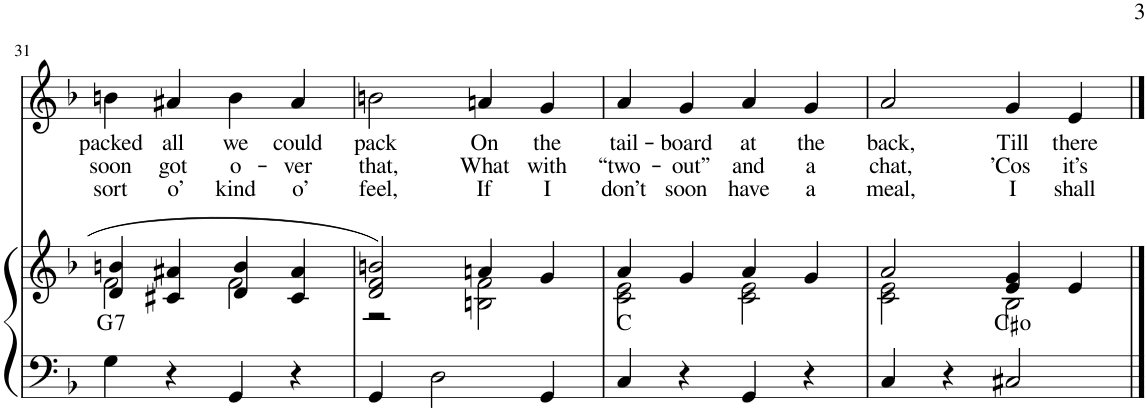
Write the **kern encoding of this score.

**kern	**kern	**harte	**kern	**text	**text	**text
*part2	*part2	*part2	*part1	*part1	*part1	*part1
*staff3	*staff2	*	*staff1	*staff1	*staff1	*staff1
*I"Piano	*	*	*I"Voice	*	*	*
*I'Pno	*	*	*	*	*	*
!!LO:PB:g=z
*clefF4	*clefG2	*	*clefG2	*	*	*
*k[b-]	*k[b-]	*	*k[b-]	*	*	*
*M2/2	*M2/2	*	*M2/2	*	*	*
*met(c|)	*met(c|)	*	*met(c|)	*	*	*
=31	=31	=31	=31	=31	=31	=31
*	*^	*	*	*	*	*
!	!	!	!LO:H:kt=7	!	!LO:LY:b	!LO:LY:b	!LO:LY:b
4G\	4d/ 4bn/	2f\	G:7	4bn\	packed	soon	sort
!	!	!	!	!	!LO:LY:b	!LO:LY:b	!LO:LY:b
4r	4c#X/ 4a#X/	.	.	4a#X/	all	got	o’
!	!	!	!	!	!LO:LY:b	!LO:LY:b	!LO:LY:b
4GG/	4d/ 4b/	2f\	.	4b\	we	o-	kind
!	!	!	!	!	!LO:LY:b	!LO:LY:b	!LO:LY:b
4r	4c#/ 4a#/	.	.	4a#/	could	-ver	o’
=32	=32	=32	=32	=32	=32	=32	=32
!	!	!	!	!	!LO:LY:b	!LO:LY:b	!LO:LY:b
4GG/	2d/ 2f/ 2bn/	2r	.	2bn\	pack	that,	feel,
2D\	.	.	.	.	.	.	.
!	!	!	!	!	!LO:LY:b	!LO:LY:b	!LO:LY:b
.	4an/	2Bn\ 2f\	.	4an/	On	What	If
!	!	!	!	!	!LO:LY:b	!LO:LY:b	!LO:LY:b
4GG/	4g/	.	.	4g/	the	with	I
=33	=33	=33	=33	=33	=33	=33	=33
!	!	!	!	!	!LO:LY:b	!LO:LY:b	!LO:LY:b
4C/	4a/	2c\ 2e\	C:maj	4a/	tail-	“two-	don’t
!	!	!	!	!	!LO:LY:b	!LO:LY:b	!LO:LY:b
4r	4g/	.	.	4g/	-board	-out”	soon
!	!	!	!	!	!LO:LY:b	!LO:LY:b	!LO:LY:b
4GG/	4a/	2c\ 2e\	.	4a/	at	and	have
!	!	!	!	!	!LO:LY:b	!LO:LY:b	!LO:LY:b
4r	4g/	.	.	4g/	the	a	a
=34	=34	=34	=34	=34	=34	=34	=34
!	!	!	!	!	!LO:LY:b	!LO:LY:b	!LO:LY:b
4C/	2a/	2c\ 2e\	.	2a/	back,	chat,	meal,
4r	.	.	.	.	.	.	.
!	!	!	!	!	!LO:LY:b	!LO:LY:b	!LO:LY:b
2C#X/	4e/ 4g/	2B-\	C#:dim	4g/	Till	’Cos	I
!	!	!	!	!	!LO:LY:b	!LO:LY:b	!LO:LY:b
.	4e/	.	.	4e/	there	it’s	shall
*	*v	*v	*	*	*	*	*
==	==	==	==	==	==	==
*-	*-	*-	*-	*-	*-	*-
